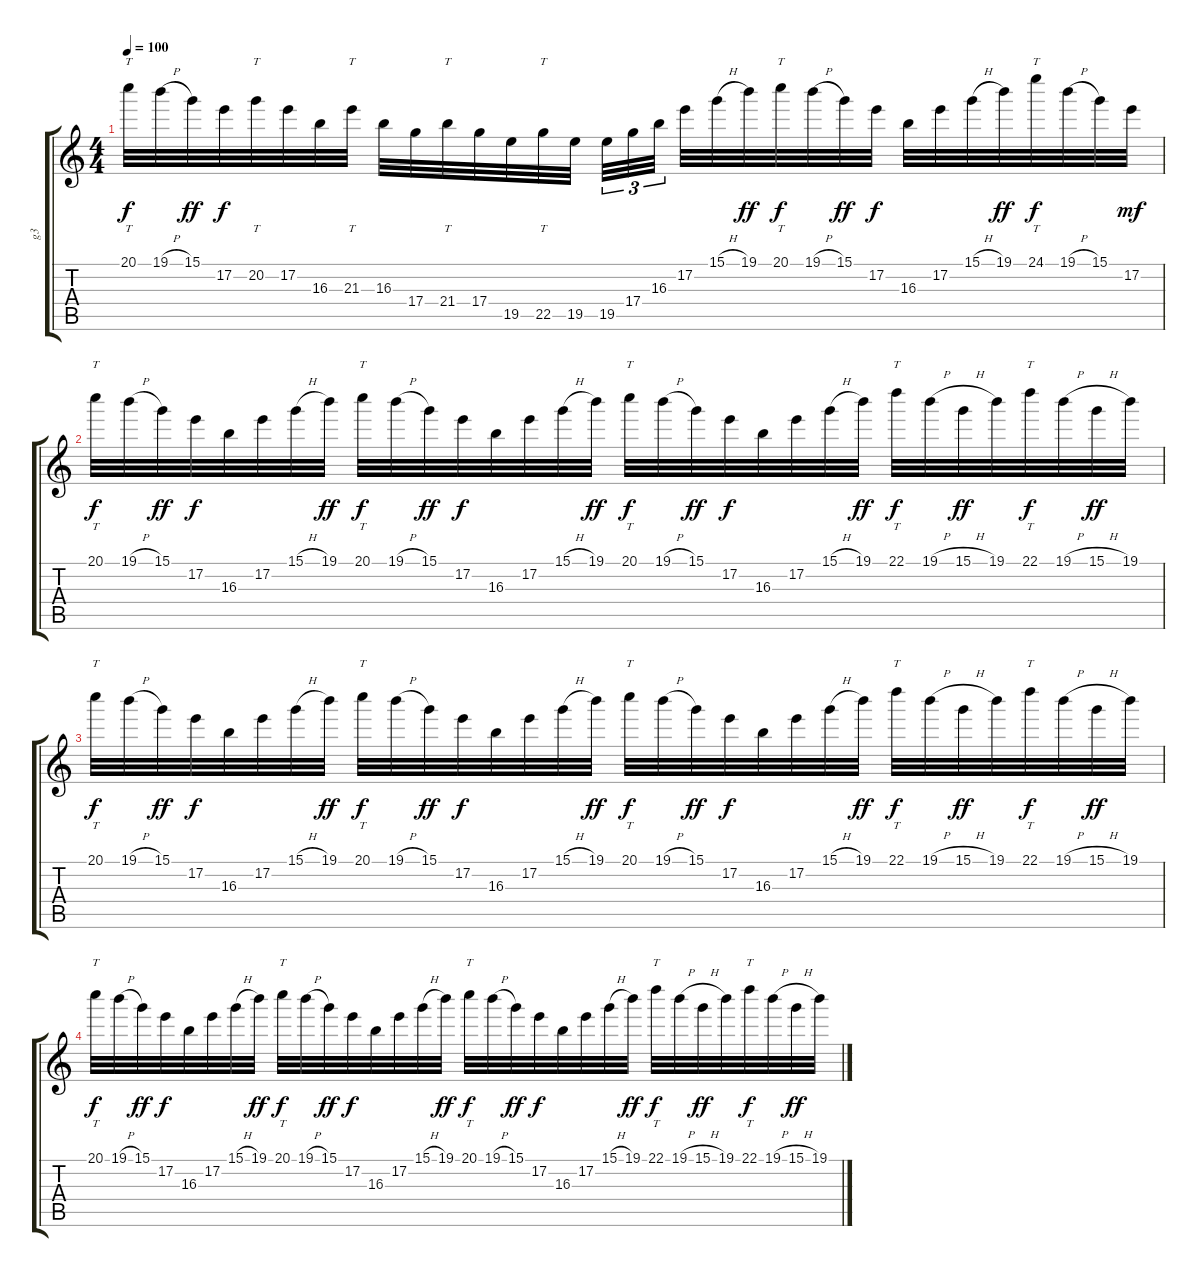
\track ("g3" "g3") {instrument distortionguitar}
\staff {score tabs}
\tuning (E4 B3 G3 D3 A2 E2) {hide}
\ts (4 4)
\tempo 100
\clef g2
\ks c
20.1.32{tt dy f} 19.1{h}.32 15.1.32{dy ff} 17.2.32{dy f} 20.2.32{tt} 17.2.32 16.3.32 21.3.32{tt} 16.3.32 17.4.32 21.4.32{tt} 17.4.32 19.5.32 22.5.32{tt} 19.5.32 19.5.32{tu (3 2)} 17.4.32{tu (3 2)} 16.3.32{tu (3 2)} 17.2.32 15.1{h}.32 19.1.32{dy ff} 20.1.32{tt dy f} 19.1{h}.32 15.1.32{dy ff} 17.2.32{dy f} 16.3.32 17.2.32 15.1{h}.32 19.1.32{dy ff} 24.1.32{tt dy f} 19.1{h}.32 15.1.32 17.2.32{dy mf} |
20.1.32{tt dy f balance 8 instrument overdrivenguitar} 19.1{h}.32 15.1.32{dy ff} 17.2.32{dy f} 16.3.32 17.2.32 15.1{h}.32 19.1.32{dy ff} 20.1.32{tt dy f} 19.1{h}.32 15.1.32{dy ff} 17.2.32{dy f} 16.3.32 17.2.32 15.1{h}.32 19.1.32{dy ff} 20.1.32{tt dy f} 19.1{h}.32 15.1.32{dy ff} 17.2.32{dy f} 16.3.32 17.2.32 15.1{h}.32 19.1.32{dy ff} 22.1.32{tt dy f} 19.1{h}.32 15.1{h}.32{dy ff} 19.1.32 22.1.32{tt dy f} 19.1{h}.32 15.1{h}.32{dy ff} 19.1.32 |
20.1.32{tt dy f} 19.1{h}.32 15.1.32{dy ff} 17.2.32{dy f} 16.3.32 17.2.32 15.1{h}.32 19.1.32{dy ff} 20.1.32{tt dy f} 19.1{h}.32 15.1.32{dy ff} 17.2.32{dy f} 16.3.32 17.2.32 15.1{h}.32 19.1.32{dy ff} 20.1.32{tt dy f} 19.1{h}.32 15.1.32{dy ff} 17.2.32{dy f} 16.3.32 17.2.32 15.1{h}.32 19.1.32{dy ff} 22.1.32{tt dy f} 19.1{h}.32 15.1{h}.32{dy ff} 19.1.32 22.1.32{tt dy f} 19.1{h}.32 15.1{h}.32{dy ff} 19.1.32 |
20.1.32{tt dy f} 19.1{h}.32 15.1.32{dy ff} 17.2.32{dy f} 16.3.32 17.2.32 15.1{h}.32 19.1.32{dy ff} 20.1.32{tt dy f} 19.1{h}.32 15.1.32{dy ff} 17.2.32{dy f} 16.3.32 17.2.32 15.1{h}.32 19.1.32{dy ff} 20.1.32{tt dy f} 19.1{h}.32 15.1.32{dy ff} 17.2.32{dy f} 16.3.32 17.2.32 15.1{h}.32 19.1.32{dy ff} 22.1.32{tt dy f} 19.1{h}.32 15.1{h}.32{dy ff} 19.1.32 22.1.32{tt dy f} 19.1{h}.32 15.1{h}.32{dy ff} 19.1.32
